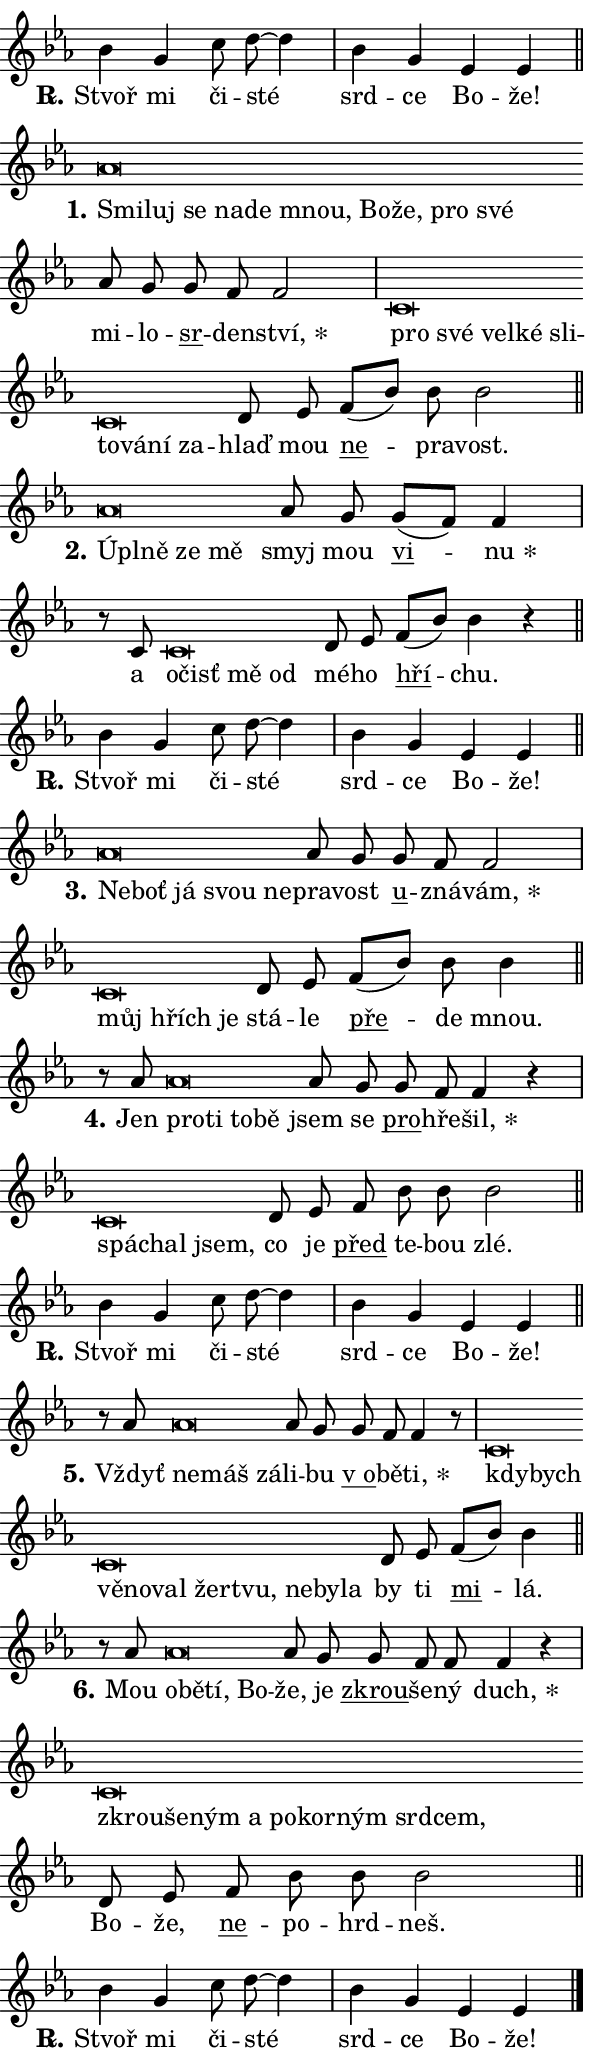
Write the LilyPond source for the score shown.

\version "2.24.0"
\header { tagline = "" }
\paper {
  indent = 0\cm
  top-margin = 0\cm
  right-margin = 0.13\cm % to fit lyric hyphens
  bottom-margin = 0\cm
  left-margin = 0\cm
  paper-width = 10\cm
  page-breaking = #ly:one-page-breaking
  system-system-spacing.basic-distance = #11
  score-system-spacing.basic-distance = #11
  ragged-last = ##f
}


%% Author: Thomas Morley
%% https://lists.gnu.org/archive/html/lilypond-user/2020-05/msg00002.html
#(define (line-position grob)
"Returns position of @var[grob} in current system:
   @code{'start}, if at first time-step
   @code{'end}, if at last time-step
   @code{'middle} otherwise
"
  (let* ((col (ly:item-get-column grob))
         (ln (ly:grob-object col 'left-neighbor))
         (rn (ly:grob-object col 'right-neighbor))
         (col-to-check-left (if (ly:grob? ln) ln col))
         (col-to-check-right (if (ly:grob? rn) rn col))
         (break-dir-left
           (and
             (ly:grob-property col-to-check-left 'non-musical #f)
             (ly:item-break-dir col-to-check-left)))
         (break-dir-right
           (and
             (ly:grob-property col-to-check-right 'non-musical #f)
             (ly:item-break-dir col-to-check-right))))
        (cond ((eqv? 1 break-dir-left) 'start)
              ((eqv? -1 break-dir-right) 'end)
              (else 'middle))))

#(define (tranparent-at-line-position vctor)
  (lambda (grob)
  "Relying on @code{line-position} select the relevant enry from @var{vctor}.
Used to determine transparency,"
    (case (line-position grob)
      ((end) (not (vector-ref vctor 0)))
      ((middle) (not (vector-ref vctor 1)))
      ((start) (not (vector-ref vctor 2))))))

noteHeadBreakVisibility =
#(define-music-function (break-visibility)(vector?)
"Makes @code{NoteHead}s transparent relying on @var{break-visibility}"
#{
  \override NoteHead.transparent =
    #(tranparent-at-line-position break-visibility)
#})

#(define delete-ledgers-for-transparent-note-heads
  (lambda (grob)
    "Reads whether a @code{NoteHead} is transparent.
If so this @code{NoteHead} is removed from @code{'note-heads} from
@var{grob}, which is supposed to be @code{LedgerLineSpanner}.
As a result ledgers are not printed for this @code{NoteHead}"
    (let* ((nhds-array (ly:grob-object grob 'note-heads))
           (nhds-list
             (if (ly:grob-array? nhds-array)
                 (ly:grob-array->list nhds-array)
                 '()))
           ;; Relies on the transparent-property being done before
           ;; Staff.LedgerLineSpanner.after-line-breaking is executed.
           ;; This is fragile ...
           (to-keep
             (remove
               (lambda (nhd)
                 (ly:grob-property nhd 'transparent #f))
               nhds-list)))
      ;; TODO find a better method to iterate over grob-arrays, similiar
      ;; to filter/remove etc for lists
      ;; For now rebuilt from scratch
      (set! (ly:grob-object grob 'note-heads)  '())
      (for-each
        (lambda (nhd)
          (ly:pointer-group-interface::add-grob grob 'note-heads nhd))
        to-keep))))

squashNotes = {
  \override NoteHead.X-extent = #'(-0.2 . 0.2)
  \override NoteHead.Y-extent = #'(-0.75 . 0)
  \override NoteHead.stencil =
    #(lambda (grob)
       (let ((pos (ly:grob-property grob 'staff-position)))
         (begin
           (if (< pos -7) (display "ERROR: Lower brevis then expected\n") (display ""))
           (if (<= pos -6) ly:text-interface::print ly:note-head::print))))
}
unSquashNotes = {
  \revert NoteHead.X-extent
  \revert NoteHead.Y-extent
  \revert NoteHead.stencil
}

hideNotes = \noteHeadBreakVisibility #begin-of-line-visible
unHideNotes = \noteHeadBreakVisibility #all-visible

% work-around for resetting accidentals
% https://lilypond.org/doc/v2.23/Documentation/notation/displaying-rhythms#unmetered-music
cadenzaMeasure = {
  \cadenzaOff
  \partial 1024 s1024
  \cadenzaOn
}

#(define-markup-command (accent layout props text) (markup?)
  "Underline accented syllable"
  (interpret-markup layout props
    #{\markup \override #'(offset . 4.3) \underline { #text }#}))

responsum = \markup \concat {
  "R" \hspace #-1.05 \path #0.1 #'((moveto 0 0.07) (lineto 0.9 0.8)) \hspace #0.05 "."
}

spaceSize = #0.6828661417322834 % exact space size for TeX Gyre Schola

\layout {
  \context {
    \Staff
    \remove "Time_signature_engraver"
    \override LedgerLineSpanner.after-line-breaking = #delete-ledgers-for-transparent-note-heads
  }
  \context {
    \Lyrics {
      \override LyricSpace.minimum-distance = \spaceSize
      \override LyricText.font-name = #"TeX Gyre Schola"
      \override LyricText.font-size = 1
      \override StanzaNumber.font-name = #"TeX Gyre Schola Bold"
      \override StanzaNumber.font-size = 1
    }
  }
  \context {
    \Score 
    \override NoteHead.text =
      #(lambda (grob) 
        (let ((pos (ly:grob-property grob 'staff-position)))
          #{\markup {
            \combine
              \halign #-0.55 \raise #(if (= pos -6) 0 0.5) \override #'(thickness . 2) \draw-line #'(3.2 . 0)
              \musicglyph "noteheads.sM1"
          }#}))
  }
}

% magnetic-lyrics.ily
%
%   written by
%     Jean Abou Samra <jean@abou-samra.fr>
%     Werner Lemberg <wl@gnu.org>
%
%   adapted by
%     Jiri Hon <jiri.hon@gmail.com>
%
% Version 2022-Apr-15

% https://www.mail-archive.com/lilypond-user@gnu.org/msg149350.html

#(define (Left_hyphen_pointer_engraver context)
   "Collect syllable-hyphen-syllable occurrences in lyrics and store
them in properties.  This engraver only looks to the left.  For
example, if the lyrics input is @code{foo -- bar}, it does the
following.

@itemize @bullet
@item
Set the @code{text} property of the @code{LyricHyphen} grob between
@q{foo} and @q{bar} to @code{foo}.

@item
Set the @code{left-hyphen} property of the @code{LyricText} grob with
text @q{foo} to the @code{LyricHyphen} grob between @q{foo} and
@q{bar}.
@end itemize

Use this auxiliary engraver in combination with the
@code{lyric-@/text::@/apply-@/magnetic-@/offset!} hook."
   (let ((hyphen #f)
         (text #f))
     (make-engraver
      (acknowledgers
       ((lyric-syllable-interface engraver grob source-engraver)
        (set! text grob)))
      (end-acknowledgers
       ((lyric-hyphen-interface engraver grob source-engraver)
        ;(when (not (grob::has-interface grob 'lyric-space-interface))
          (set! hyphen grob)));)
      ((stop-translation-timestep engraver)
       (when (and text hyphen)
         (ly:grob-set-object! text 'left-hyphen hyphen))
       (set! text #f)
       (set! hyphen #f)))))

#(define (lyric-text::apply-magnetic-offset! grob)
   "If the space between two syllables is less than the value in
property @code{LyricText@/.details@/.squash-threshold}, move the right
syllable to the left so that it gets concatenated with the left
syllable.

Use this function as a hook for
@code{LyricText@/.after-@/line-@/breaking} if the
@code{Left_@/hyphen_@/pointer_@/engraver} is active."
   (let ((hyphen (ly:grob-object grob 'left-hyphen #f)))
     (when hyphen
       (let ((left-text (ly:spanner-bound hyphen LEFT)))
         (when (grob::has-interface left-text 'lyric-syllable-interface)
           (let* ((common (ly:grob-common-refpoint grob left-text X))
                  (this-x-ext (ly:grob-extent grob common X))
                  (left-x-ext
                   (begin
                     ;; Trigger magnetism for left-text.
                     (ly:grob-property left-text 'after-line-breaking)
                     (ly:grob-extent left-text common X)))
                  ;; `delta` is the gap width between two syllables.
                  (delta (- (interval-start this-x-ext)
                            (interval-end left-x-ext)))
                  (details (ly:grob-property grob 'details))
                  (threshold (assoc-get 'squash-threshold details 0.2)))
             (when (< delta threshold)
               (let* (;; We have to manipulate the input text so that
                      ;; ligatures crossing syllable boundaries are not
                      ;; disabled.  For languages based on the Latin
                      ;; script this is essentially a beautification.
                      ;; However, for non-Western scripts it can be a
                      ;; necessity.
                      (lt (ly:grob-property left-text 'text))
                      (rt (ly:grob-property grob 'text))
                      (is-space (grob::has-interface hyphen 'lyric-space-interface))
                      (space (if is-space " " ""))
                      (extra-delta (if is-space spaceSize 0))
                      ;; Append new syllable.
                      (ltrt-space (if (and (string? lt) (string? rt))
                                (string-append lt space rt)
                                (make-concat-markup (list lt space rt))))
                      ;; Right-align `ltrt` to the right side.
                      (ltrt-space-markup (grob-interpret-markup
                               grob
                               (make-translate-markup
                                (cons (interval-length this-x-ext) 0)
                                (make-right-align-markup ltrt-space)))))
                 (begin
                   ;; Don't print `left-text`.
                   (ly:grob-set-property! left-text 'stencil #f)
                   ;; Set text and stencil (which holds all collected
                   ;; syllables so far) and shift it to the left.
                   (ly:grob-set-property! grob 'text ltrt-space)
                   (ly:grob-set-property! grob 'stencil ltrt-space-markup)
                   (ly:grob-translate-axis! grob (- (- delta extra-delta)) X))))))))))


#(define (lyric-hyphen::displace-bounds-first grob)
   ;; Make very sure this callback isn't triggered too early.
   (let ((left (ly:spanner-bound grob LEFT))
         (right (ly:spanner-bound grob RIGHT)))
     (ly:grob-property left 'after-line-breaking)
     (ly:grob-property right 'after-line-breaking)
     (ly:lyric-hyphen::print grob)))

squashThreshold = #0.4

\layout {
  \context {
    \Lyrics
    \consists #Left_hyphen_pointer_engraver
    \override LyricText.after-line-breaking =
      #lyric-text::apply-magnetic-offset!
    \override LyricHyphen.stencil = #lyric-hyphen::displace-bounds-first
    \override LyricText.details.squash-threshold = \squashThreshold
    \override LyricHyphen.minimum-distance = 0
    \override LyricHyphen.minimum-length = \squashThreshold
  }
}

squashText = \override LyricText.details.squash-threshold = 9999
unSquashText = \override LyricText.details.squash-threshold = \squashThreshold

leftText = \override LyricText.self-alignment-X = #LEFT
unLeftText = \revert LyricText.self-alignment-X

starOffset = #(lambda (grob) 
                (let ((x_offset (ly:self-alignment-interface::aligned-on-x-parent grob)))
                  (if (= x_offset 0) 0 (+ x_offset 1.2))))

star = #(define-music-function (syllable)(string?)
"Append star separator at the end of a syllable"
#{
  \once \override LyricText.X-offset = #starOffset
  \lyricmode { \markup {
    #syllable
    \override #'((font-name . "TeX Gyre Schola Bold")) \hspace #0.2 \lower #0.65 \larger "*"
  } }
#})

starAccent = #(define-music-function (syllable)(string?)
"Append star separator at the end of a syllable and make accent"
#{
  \once \override LyricText.X-offset = #starOffset
  \lyricmode { \markup {
    \accent #syllable
    \override #'((font-name . "TeX Gyre Schola Bold")) \hspace #0.2 \lower #0.65 \larger "*"
  } }
#})

breath = #(define-music-function (syllable)(string?)
"Append breathing indicator at the end of a syllable"
#{
  \lyricmode { \markup { #syllable "+" } }
#})

optionalBreath = #(define-music-function (syllable)(string?)
"Append optional breathing indicator at the end of a syllable"
#{
  \lyricmode { \markup { #syllable "(+)" } }
#})


\score {
    <<
        \new Voice = "melody" { \cadenzaOn \key es \major \relative { bes'4 g c8 d8~ d4 \cadenzaMeasure \bar "|" bes4 g \bar "" es es \cadenzaMeasure \bar "||" \break } }
        \new Lyrics \lyricsto "melody" { \lyricmode { \set stanza = \responsum
Stvoř mi či -- sté srd -- ce Bo -- že! } }
    >>
    \layout {}
}

\score {
    <<
        \new Voice = "melody" { \cadenzaOn \key es \major \relative { \squashNotes as'\breve*1/16 \hideNotes \breve*1/16 \bar "" \breve*1/16 \bar "" \breve*1/16 \bar "" \breve*1/16 \bar "" \breve*1/16 \bar "" \breve*1/16 \bar "" \breve*1/16 \bar "" \breve*1/16 \breve*1/16 \bar "" \unHideNotes \unSquashNotes as8 g \bar "" g f f2 \cadenzaMeasure \bar "|" \squashNotes c\breve*1/16 \hideNotes \breve*1/16 \bar "" \breve*1/16 \bar "" \breve*1/16 \bar "" \breve*1/16 \bar "" \breve*1/16 \bar "" \breve*1/16 \bar "" \breve*1/16 \breve*1/16 \bar "" \unHideNotes \unSquashNotes d8 es \bar "" f[( bes)] bes bes2 \cadenzaMeasure \bar "||" \break } }
        \new Lyrics \lyricsto "melody" { \lyricmode { \set stanza = "1."
\leftText Smi -- \squashText luj se na -- de mnou, Bo -- že, pro své \unLeftText \unSquashText mi -- lo -- \markup \accent sr -- den -- \star ství, \leftText pro \squashText své vel -- ké sli -- to -- vá -- ní za -- \unLeftText \unSquashText hlaď mou \markup \accent ne -- pra -- vost. } }
    >>
    \layout {}
}

\score {
    <<
        \new Voice = "melody" { \cadenzaOn \key es \major \relative { \squashNotes as'\breve*1/16 \hideNotes \breve*1/16 \bar "" \breve*1/16 \breve*1/16 \bar "" \unHideNotes \unSquashNotes as8 g \bar "" g[( f)] f4 \cadenzaMeasure \bar "|" r8 c \squashNotes c\breve*1/16 \hideNotes \breve*1/16 \bar "" \breve*1/16 \breve*1/16 \bar "" \unHideNotes \unSquashNotes d8 es \bar "" f[( bes)] bes4 r \cadenzaMeasure \bar "||" \break } }
        \new Lyrics \lyricsto "melody" { \lyricmode { \set stanza = "2."
\leftText Úpl -- \squashText ně ze mě \unLeftText \unSquashText smyj mou \markup \accent vi -- \star nu a \leftText o -- \squashText čisť mě od \unLeftText \unSquashText mé -- ho \markup \accent hří -- chu. } }
    >>
    \layout {}
}

\score {
    <<
        \new Voice = "melody" { \cadenzaOn \key es \major \relative { bes'4 g c8 d8~ d4 \cadenzaMeasure \bar "|" bes4 g \bar "" es es \cadenzaMeasure \bar "||" \break } }
        \new Lyrics \lyricsto "melody" { \lyricmode { \set stanza = \responsum
Stvoř mi či -- sté srd -- ce Bo -- že! } }
    >>
    \layout {}
}

\score {
    <<
        \new Voice = "melody" { \cadenzaOn \key es \major \relative { \squashNotes as'\breve*1/16 \hideNotes \breve*1/16 \bar "" \breve*1/16 \bar "" \breve*1/16 \breve*1/16 \bar "" \unHideNotes \unSquashNotes as8 g \bar "" g f f2 \cadenzaMeasure \bar "|" \squashNotes c\breve*1/16 \hideNotes \breve*1/16 \breve*1/16 \bar "" \unHideNotes \unSquashNotes d8 es \bar "" f[( bes)] bes bes4 \cadenzaMeasure \bar "||" \break } }
        \new Lyrics \lyricsto "melody" { \lyricmode { \set stanza = "3."
\leftText Ne -- \squashText boť já svou ne -- \unLeftText \unSquashText pra -- vost \markup \accent u -- zná -- \star vám, \leftText můj \squashText hřích je \unLeftText \unSquashText stá -- le \markup \accent pře -- de mnou. } }
    >>
    \layout {}
}

\score {
    <<
        \new Voice = "melody" { \cadenzaOn \key es \major \relative { r8 as' \squashNotes as\breve*1/16 \hideNotes \breve*1/16 \bar "" \breve*1/16 \breve*1/16 \bar "" \unHideNotes \unSquashNotes as8 g \bar "" g f f4 r \cadenzaMeasure \bar "|" \squashNotes c\breve*1/16 \hideNotes \breve*1/16 \breve*1/16 \bar "" \unHideNotes \unSquashNotes d8 es \bar "" f bes bes bes2 \cadenzaMeasure \bar "||" \break } }
        \new Lyrics \lyricsto "melody" { \lyricmode { \set stanza = "4."
Jen \leftText pro -- \squashText ti to -- bě \unLeftText \unSquashText jsem se \markup \accent pro -- hře -- \star šil, \leftText spá -- \squashText chal jsem, \unLeftText \unSquashText co je \markup \accent před te -- bou zlé. } }
    >>
    \layout {}
}

\score {
    <<
        \new Voice = "melody" { \cadenzaOn \key es \major \relative { bes'4 g c8 d8~ d4 \cadenzaMeasure \bar "|" bes4 g \bar "" es es \cadenzaMeasure \bar "||" \break } }
        \new Lyrics \lyricsto "melody" { \lyricmode { \set stanza = \responsum
Stvoř mi či -- sté srd -- ce Bo -- že! } }
    >>
    \layout {}
}

\score {
    <<
        \new Voice = "melody" { \cadenzaOn \key es \major \relative { r8 as' \squashNotes as\breve*1/16 \hideNotes \breve*1/16 \breve*1/16 \bar "" \unHideNotes \unSquashNotes as8 g \bar "" g f f4 r8 \cadenzaMeasure \bar "|" \squashNotes c\breve*1/16 \hideNotes \breve*1/16 \bar "" \breve*1/16 \bar "" \breve*1/16 \bar "" \breve*1/16 \bar "" \breve*1/16 \bar "" \breve*1/16 \bar "" \breve*1/16 \bar "" \breve*1/16 \breve*1/16 \bar "" \unHideNotes \unSquashNotes d8 es \bar "" f[( bes)] bes4 \cadenzaMeasure \bar "||" \break } }
        \new Lyrics \lyricsto "melody" { \lyricmode { \set stanza = "5."
Vždyť \leftText ne -- \squashText máš zá -- \unLeftText \unSquashText li -- bu \markup \accent "v o" -- bě -- \star ti, \leftText kdy -- \squashText bych vě -- no -- val žer -- tvu, ne -- by -- la \unLeftText \unSquashText by ti \markup \accent mi -- lá. } }
    >>
    \layout {}
}

\score {
    <<
        \new Voice = "melody" { \cadenzaOn \key es \major \relative { r8 as' \squashNotes as\breve*1/16 \hideNotes \breve*1/16 \bar "" \breve*1/16 \breve*1/16 \bar "" \unHideNotes \unSquashNotes as8 g \bar "" g f f f4 r \cadenzaMeasure \bar "|" \squashNotes c\breve*1/16 \hideNotes \breve*1/16 \bar "" \breve*1/16 \bar "" \breve*1/16 \bar "" \breve*1/16 \bar "" \breve*1/16 \bar "" \breve*1/16 \bar "" \breve*1/16 \breve*1/16 \bar "" \unHideNotes \unSquashNotes d8 es \bar "" f bes bes bes2 \cadenzaMeasure \bar "||" \break } }
        \new Lyrics \lyricsto "melody" { \lyricmode { \set stanza = "6."
Mou \leftText o -- \squashText bě -- tí, Bo -- \unLeftText \unSquashText že, je \markup \accent zkrou -- še -- ný \star duch, \leftText zkrou -- \squashText še -- ným a po -- kor -- ným srd -- cem, \unLeftText \unSquashText Bo -- že, \markup \accent ne -- po -- hrd -- neš. } }
    >>
    \layout {}
}

\score {
    <<
        \new Voice = "melody" { \cadenzaOn \key es \major \relative { bes'4 g c8 d8~ d4 \cadenzaMeasure \bar "|" bes4 g \bar "" es es \cadenzaMeasure \bar "||" \break } \bar "|." }
        \new Lyrics \lyricsto "melody" { \lyricmode { \set stanza = \responsum
Stvoř mi či -- sté srd -- ce Bo -- že! } }
    >>
    \layout {}
}
